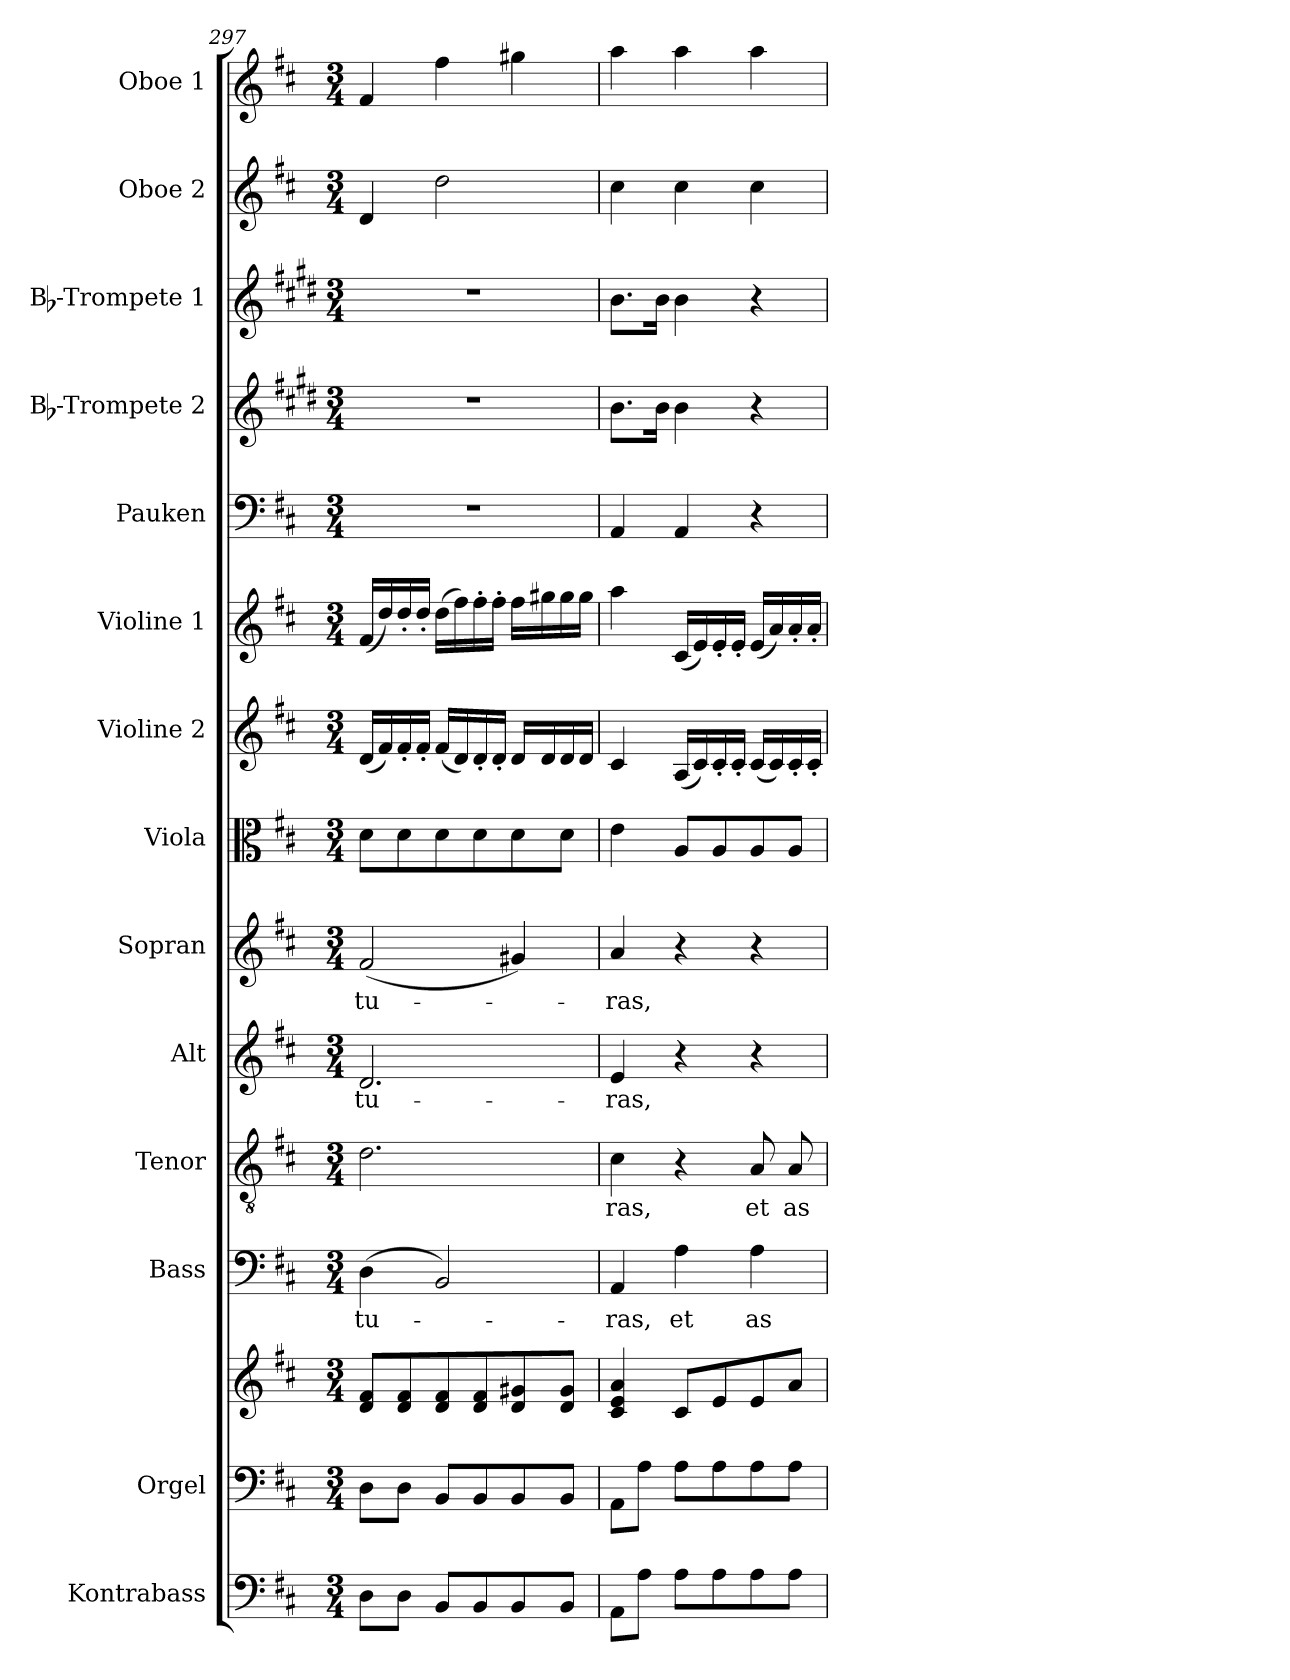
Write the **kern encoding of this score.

**kern	**kern	**kern	**kern	**text	**kern	**text	**kern	**text	**kern	**text	**kern	**kern	**kern	**kern	**kern	**kern	**kern	**kern
*part14	*part13	*part13	*part12	*part12	*part11	*part11	*part10	*part10	*part9	*part9	*part8	*part7	*part6	*part5	*part4	*part3	*part2	*part1
*staff15	*staff14	*staff13	*staff12	*staff12	*staff11	*staff11	*staff10	*staff10	*staff9	*staff9	*staff8	*staff7	*staff6	*staff5	*staff4	*staff3	*staff2	*staff1
*I"Kontrabass	*I"Orgel	*	*I"Bass	*	*I"Tenor	*	*I"Alt	*	*I"Sopran	*	*I"Viola	*I"Violine 2	*I"Violine 1	*I"Pauken	*I"Bb-Trompete 2	*I"Bb-Trompete 1	*I"Oboe 2	*I"Oboe 1
*I'Kb.	*I'Org.	*	*I'B.	*	*I'T.	*	*I'A.	*	*I'S.	*	*I'Vla.	*I'Vl. 2	*I'Vl. 1	*I'Pk.	*I'Bb Trp. 2	*I'Bb Trp. 1	*I'Ob. 2	*I'Ob. 1
*clefF4	*clefF4	*clefG2	*clefF4	*	*clefGv2	*	*clefG2	*	*clefG2	*	*clefC3	*clefG2	*clefG2	*clefF4	*clefG2	*clefG2	*clefG2	*clefG2
*ITrd7c12	*	*	*	*	*	*	*	*	*	*	*	*	*	*	*ITrd1c2	*ITrd1c2	*	*
*k[f#c#]	*k[f#c#]	*k[f#c#]	*k[f#c#]	*	*k[f#c#]	*	*k[f#c#]	*	*k[f#c#]	*	*k[f#c#]	*k[f#c#]	*k[f#c#]	*k[f#c#]	*k[f#c#]	*k[f#c#]	*k[f#c#]	*k[f#c#]
*D:	*D:	*D:	*D:	*	*D:	*	*D:	*	*D:	*	*D:	*D:	*D:	*D:	*D:	*D:	*D:	*D:
*M3/4	*M3/4	*M3/4	*M3/4	*	*M3/4	*	*M3/4	*	*M3/4	*	*M3/4	*M3/4	*M3/4	*M3/4	*M3/4	*M3/4	*M3/4	*M3/4
=297	=297	=297	=297	=297	=297	=297	=297	=297	=297	=297	=297	=297	=297	=297	=297	=297	=297	=297
!	!	!	!	!LO:LY:b	!	!	!	!LO:LY:b	!	!LO:LY:b	!	!	!	!	!	!	!	!
8DD\L	8D\L	8d/ 8f#/L	(>4D\	-tu-	2.d\	.	2.d/	-tu-	(<2f#/	-tu-	8d\L	(<16d/LL	(<16f#/LL	2.r	2.r	2.r	4d/	4f#/
.	.	.	.	.	.	.	.	.	.	.	.	16f#/)	16dd/)	.	.	.	.	.
8DD\J	8D\J	8d/ 8f#/	.	.	.	.	.	.	.	.	8d\	16f#'</	16dd'</	.	.	.	.	.
.	.	.	.	.	.	.	.	.	.	.	.	16f#'</JJ	16dd'</JJ	.	.	.	.	.
8BBB/L	8BB/L	8d/ 8f#/	2BB/)	.	.	.	.	.	.	.	8d\	(16f#/LL	(>16dd\LL	.	.	.	2dd\	4ff#\
.	.	.	.	.	.	.	.	.	.	.	.	16d/)	16ff#\)	.	.	.	.	.
8BBB/	8BB/	8d/ 8f#/	.	.	.	.	.	.	.	.	8d\	16d'</	16ff#'>\	.	.	.	.	.
.	.	.	.	.	.	.	.	.	.	.	.	16d'</JJ	16ff#'>\JJ	.	.	.	.	.
8BBB/	8BB/	8d/ 8g#X/	.	.	.	.	.	.	4g#X/)	.	8d\	16d/LL	16ff#\LL	.	.	.	.	4gg#X\
.	.	.	.	.	.	.	.	.	.	.	.	16d/	16gg#X\	.	.	.	.	.
8BBB/J	8BB/J	8d/ 8g#/J	.	.	.	.	.	.	.	.	8d\J	16d/	16gg#\	.	.	.	.	.
.	.	.	.	.	.	.	.	.	.	.	.	16d/JJ	16gg#\JJ	.	.	.	.	.
!!LO:PB:g=z
=298	=298	=298	=298	=298	=298	=298	=298	=298	=298	=298	=298	=298	=298	=298	=298	=298	=298	=298
!	!	!	!	!LO:LY:b	!	!LO:LY:b	!	!LO:LY:b	!	!LO:LY:b	!	!	!	!	!	!	!	!
8AAA\L	8AA\L	4c#/ 4e/ 4a/	4AA/	-ras,	4c#\	-ras,	4e/	-ras,	4a/	-ras,	4e\	4c#/	4aa\	4AA/	8.a\L	8.a\L	4cc#\	4aa\
8AA\J	8A\J	.	.	.	.	.	.	.	.	.	.	.	.	.	.	.	.	.
.	.	.	.	.	.	.	.	.	.	.	.	.	.	.	16a\Jk	16a\Jk	.	.
!	!	!	!	!LO:LY:b	!	!	!	!	!	!	!	!	!	!	!	!	!	!
8AA\L	8A\L	8c#/L	4A\	et	4r	.	4r	.	4r	.	8A/L	(<16A/LL	(<16c#/LL	4AA/	4a\	4a\	4cc#\	4aa\
.	.	.	.	.	.	.	.	.	.	.	.	16c#/)	16e/)	.	.	.	.	.
8AA\	8A\	8e/	.	.	.	.	.	.	.	.	8A/	16c#'</	16e'</	.	.	.	.	.
.	.	.	.	.	.	.	.	.	.	.	.	16c#'</JJ	16e'</JJ	.	.	.	.	.
!	!	!	!	!LO:LY:b	!	!LO:LY:b	!	!	!	!	!	!	!	!	!	!	!	!
8AA\	8A\	8e/	4A\	as-	8A/	et	4r	.	4r	.	8A/	(<16c#/LL	(<16e/LL	4r	4r	4r	4cc#\	4aa\
.	.	.	.	.	.	.	.	.	.	.	.	16c#/)	16a/)	.	.	.	.	.
!	!	!	!	!	!	!LO:LY:b	!	!	!	!	!	!	!	!	!	!	!	!
8AA\J	8A\J	8a/J	.	.	8A/	as-	.	.	.	.	8A/J	16c#'</	16a'</	.	.	.	.	.
.	.	.	.	.	.	.	.	.	.	.	.	16c#'</JJ	16a'</JJ	.	.	.	.	.
=	=	=	=	=	=	=	=	=	=	=	=	=	=	=	=	=	=	=
*-	*-	*-	*-	*-	*-	*-	*-	*-	*-	*-	*-	*-	*-	*-	*-	*-	*-	*-
